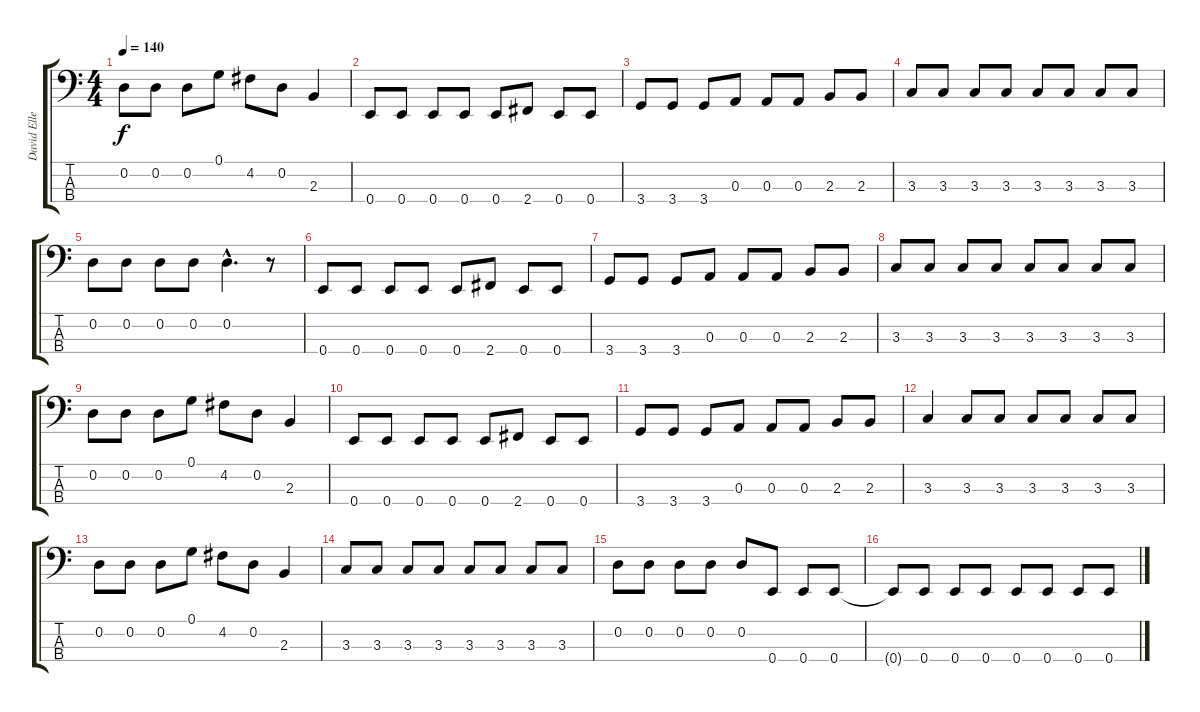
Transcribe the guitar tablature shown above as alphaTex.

\track ("David Ellefson (Bass)" "David Elle") {instrument electricbasspick}
\staff {score tabs}
\tuning (G2 D2 A1 E1) {hide}
\ts (4 4)
\tempo 140
\clef f4
\ks c
0.2.8{dy f} 0.2.8 0.2.8 0.1.8 4.2.8 0.2.8 2.3.4 |
0.4.8 0.4.8 0.4.8 0.4.8 0.4.8 2.4.8 0.4.8 0.4.8 |
3.4.8 3.4.8 3.4.8 0.3.8 0.3.8 0.3.8 2.3.8 2.3.8 |
3.3.8 3.3.8 3.3.8 3.3.8 3.3.8 3.3.8 3.3.8 3.3.8 |
0.2.8 0.2.8 0.2.8 0.2.8 0.2{hac}.4{d} r.8 |
0.4.8 0.4.8 0.4.8 0.4.8 0.4.8 2.4.8 0.4.8 0.4.8 |
3.4.8 3.4.8 3.4.8 0.3.8 0.3.8 0.3.8 2.3.8 2.3.8 |
3.3.8 3.3.8 3.3.8 3.3.8 3.3.8 3.3.8 3.3.8 3.3.8 |
0.2.8 0.2.8 0.2.8 0.1.8 4.2.8 0.2.8 2.3.4 |
0.4.8 0.4.8 0.4.8 0.4.8 0.4.8 2.4.8 0.4.8 0.4.8 |
3.4.8 3.4.8 3.4.8 0.3.8 0.3.8 0.3.8 2.3.8 2.3.8 |
3.3.4 3.3.8 3.3.8 3.3.8 3.3.8 3.3.8 3.3.8 |
0.2.8 0.2.8 0.2.8 0.1.8 4.2.8 0.2.8 2.3.4 |
3.3.8 3.3.8 3.3.8 3.3.8 3.3.8 3.3.8 3.3.8 3.3.8 |
0.2.8 0.2.8 0.2.8 0.2.8 0.2.8 0.4.8 0.4.8 0.4.8 |
0.4{t}.8 0.4.8 0.4.8 0.4.8 0.4.8 0.4.8 0.4.8 0.4.8
